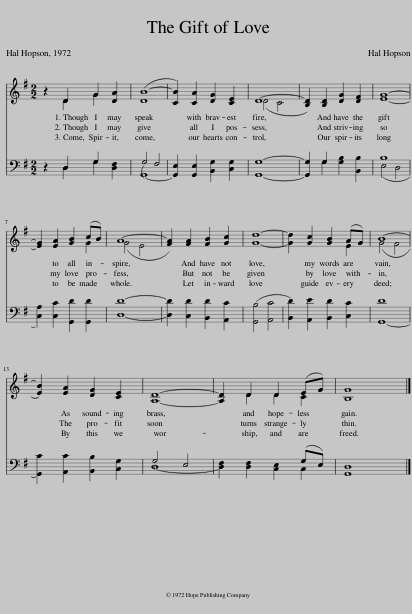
X:1
%%score ( 1 2 ) ( 3 4 )
L:1/8
M:2/2
I:linebreak $
K:G
V:1 treble
V:2 treble
V:3 bass
V:4 bass
V:1
 z2 D2 G2 [DA]2 | ([DB-]8 | [CB]2) [CA]2 [DG]2 [CE]2 | D8- | [B,D]2 [B,D]2 [DG]2 [DF]2 | %5
 [EG]8- |$ [EG]2 [EA]2 [GB]2 (cB) | A8- | [FA]2 [FA]2 [FB]2 [Gc]2 | [Gd]8- | %10
 [Gd]2 [Gc]2 [GB]2 (AG) | B8- |$ [EB]2 [EA]2 [DG]2 [CE]2 | [A,D]8- | [A,D]2 D2 D2 (EG) | %15
 [B,G]8 |] %16
V:2
 x2 D2 G2 x2 | x8 | x8 | D4 C4 | x8 | %5
 x8 |$ x6 G2 | G4 E4 | x8 | x8 | %10
 x6 E2 | G4 F4 |$ x8 | x8 | x2 D2 D2 C2 | %15
 x8 |] %16
V:3
 z2 D,2 G,2 [D,F,]2 | G,4 F,4 | [G,,E,]2 [G,,E,]2 [B,,G,]2 [C,G,]2 | [G,,G,]8- | [G,,G,]2 G,2 [G,B,]2 [B,,B,]2 | %5
 B,8 |$ [C,A,]2 [C,C]2 [G,,D]2 [G,,D]2 | [D,D]8- | [D,D]2 [C,D]2 [B,,D]2 [A,,C]2 | ([G,,B,]4 [A,,C]4 | %10
 [B,,D]2) [A,,E]2 [B,,D]2 [C,C]2 | [G,,-D]8 |$ [G,,C]2 [A,,C]2 [B,,B,]2 [C,G,]2 | G,4 E,4 | [D,F,]2 [D,F,]2 [C,E,]2 (G,E,) | %15
 [G,,D,]8 |] %16
V:4
 x2 D,2 G,2 x2 | G,,8- | x8 | x8 | x2 G,2 x4 | %5
 E,4 D,4 |$ x8 | x8 | x8 | x8 | %10
 x8 | x8 |$ x8 | D,8- | x6 C,2 | %15
 x8 |] %16
